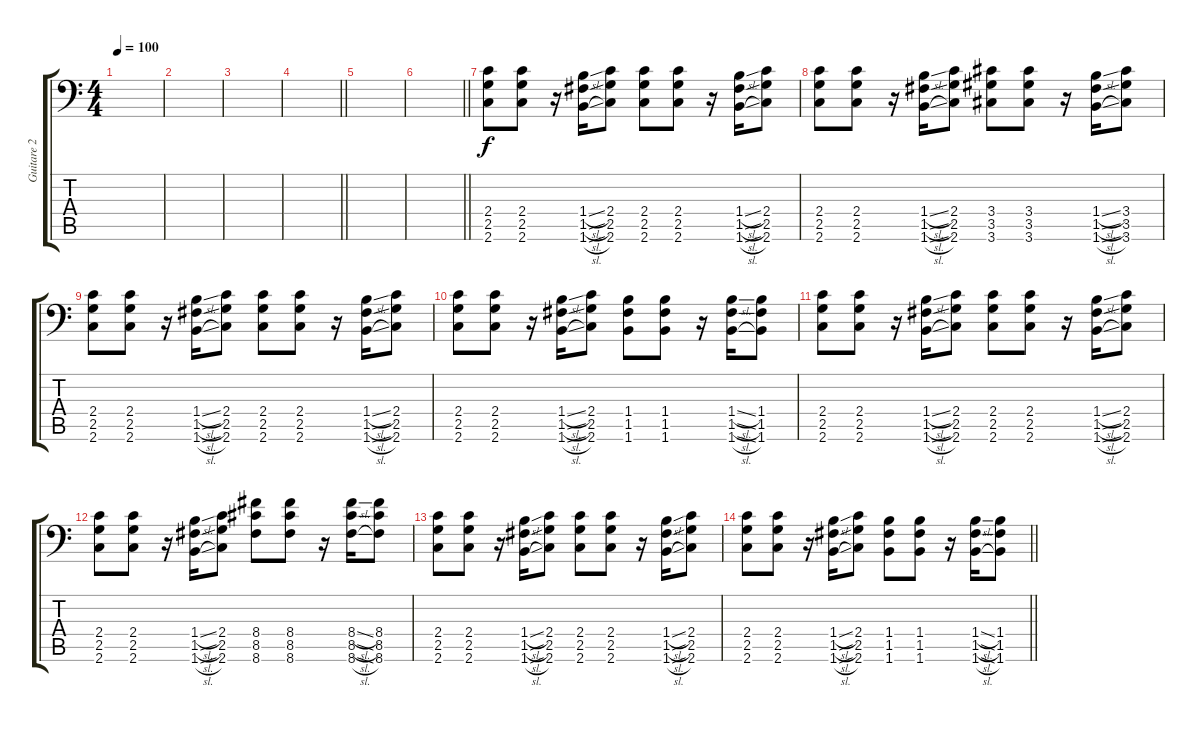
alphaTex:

\track ("Guitare 2" "Guitare 2") {instrument overdrivenguitar}
\staff {score tabs}
\tuning (C4 G3 Eb3 Bb2 F2 Bb1) {hide}
\ts (4 4)
\tempo 100
\clef f4
\ks c
|
|
|
\barLineRight lightlight
|
|
\barLineRight lightlight
|
(2.4 2.5 2.6).8 (2.4 2.5 2.6).8 r.16 (1.4{sl} 1.5{sl} 1.6{sl}).16 (2.4 2.5 2.6).8 (2.4 2.5 2.6).8 (2.4 2.5 2.6).8 r.16 (1.4{sl} 1.5{sl} 1.6{sl}).16 (2.4 2.5 2.6).8 |
(2.4 2.5 2.6).8 (2.4 2.5 2.6).8 r.16 (1.4{sl} 1.5{sl} 1.6{sl}).16 (2.4 2.5 2.6).8 (3.4 3.5 3.6).8 (3.4 3.5 3.6).8 r.16 (1.4{sl} 1.5{sl} 1.6{sl}).16 (3.4 3.5 3.6).8 |
(2.4 2.5 2.6).8 (2.4 2.5 2.6).8 r.16 (1.4{sl} 1.5{sl} 1.6{sl}).16 (2.4 2.5 2.6).8 (2.4 2.5 2.6).8 (2.4 2.5 2.6).8 r.16 (1.4{sl} 1.5{sl} 1.6{sl}).16 (2.4 2.5 2.6).8 |
(2.4 2.5 2.6).8 (2.4 2.5 2.6).8 r.16 (1.4{sl} 1.5{sl} 1.6{sl}).16 (2.4 2.5 2.6).8 (1.4 1.5 1.6).8 (1.4 1.5 1.6).8 r.16 (1.4{sl} 1.5{sl} 1.6{sl}).16 (1.4 1.5 1.6).8 |
(2.4 2.5 2.6).8 (2.4 2.5 2.6).8 r.16 (1.4{sl} 1.5{sl} 1.6{sl}).16 (2.4 2.5 2.6).8 (2.4 2.5 2.6).8 (2.4 2.5 2.6).8 r.16 (1.4{sl} 1.5{sl} 1.6{sl}).16 (2.4 2.5 2.6).8 |
(2.4 2.5 2.6).8 (2.4 2.5 2.6).8 r.16 (1.4{sl} 1.5{sl} 1.6{sl}).16 (2.4 2.5 2.6).8 (8.4 8.5 8.6).8 (8.4 8.5 8.6).8 r.16 (8.4{sl} 8.5{sl} 8.6{sl}).16 (8.4 8.5 8.6).8 |
(2.4 2.5 2.6).8 (2.4 2.5 2.6).8 r.16 (1.4{sl} 1.5{sl} 1.6{sl}).16 (2.4 2.5 2.6).8 (2.4 2.5 2.6).8 (2.4 2.5 2.6).8 r.16 (1.4{sl} 1.5{sl} 1.6{sl}).16 (2.4 2.5 2.6).8 |
\barLineRight lightlight
(2.4 2.5 2.6).8 (2.4 2.5 2.6).8 r.16 (1.4{sl} 1.5{sl} 1.6{sl}).16 (2.4 2.5 2.6).8 (1.4 1.5 1.6).8 (1.4 1.5 1.6).8 r.16 (1.4{sl} 1.5{sl} 1.6{sl}).16 (1.4 1.5 1.6).8
